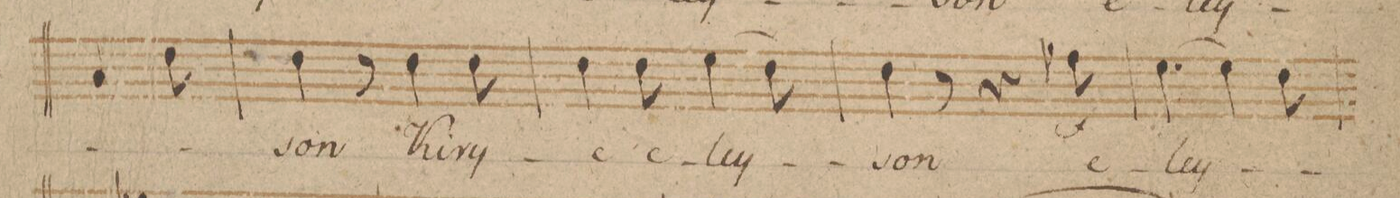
**kern	**text	**dynam
*I"Tenore.	*	*
*clefC4	*	*
*k[b-]	*	*
*M6/8	*	*
4G/	.	.
8c\	.	.
=68	=68	=68
4c\	-son	.
8r	.	.
4c\	Ki-	.
8c\	-ry-	.
=69	=69	=69
4c\	-e	.
8c\	e-	.
(4d\	-ley-	.
8c\)	.	.
=70	=70	=70
4c\	-son	.
8r	.	.
4r	.	.
8e-X\	e-	f
=71	=71	=71
[4.d\	-ley-	.
4d\]	.	.
8c\	.	.
=72	=72	=72
*-	*-	*-
